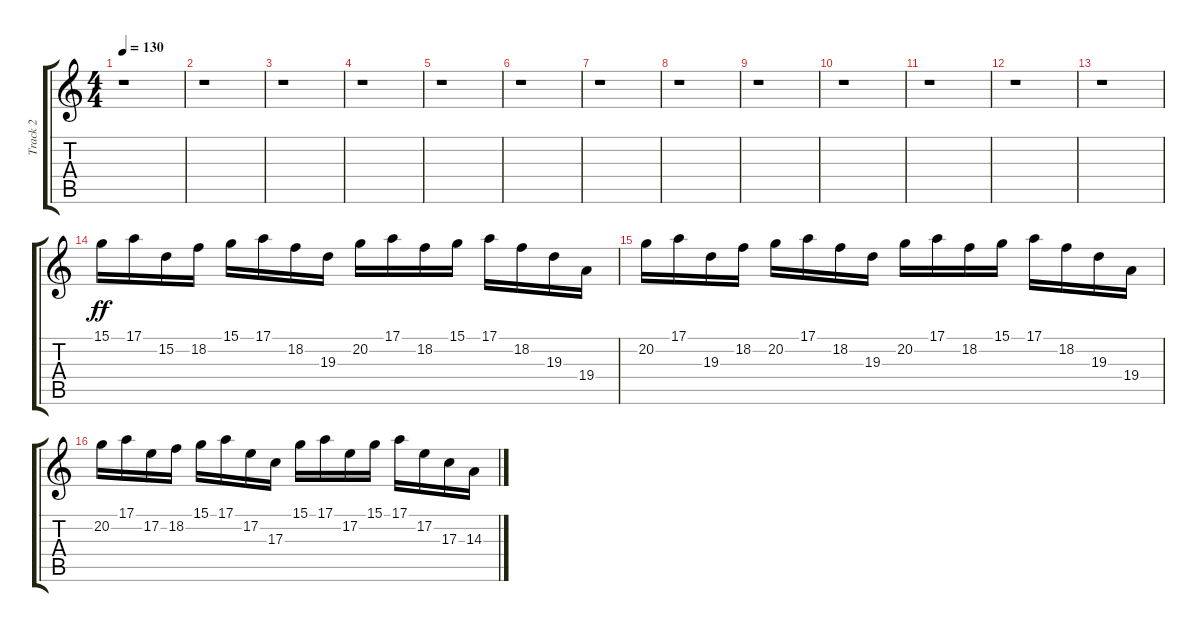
\track ("Track 2" "Track 2") {instrument lead2sawtooth}
\staff {score tabs}
\tuning (E4 B3 G3 D3 A2 E2) {hide}
\ts (4 4)
\tempo 130
\clef g2
\ks c
r.1{dy p} |
r.1 |
r.1 |
r.1 |
r.1 |
r.1 |
r.1 |
r.1 |
r.1 |
r.1 |
r.1 |
r.1 |
r.1 |
15.1.16{dy ff} 17.1.16 15.2.16 18.2.16 15.1.16 17.1.16 18.2.16 19.3.16 20.2.16 17.1.16 18.2.16 15.1.16 17.1.16 18.2.16 19.3.16 19.4.16 |
20.2.16 17.1.16 19.3.16 18.2.16 20.2.16 17.1.16 18.2.16 19.3.16 20.2.16 17.1.16 18.2.16 15.1.16 17.1.16 18.2.16 19.3.16 19.4.16 |
20.2.16 17.1.16 17.2.16 18.2.16 15.1.16 17.1.16 17.2.16 17.3.16 15.1.16 17.1.16 17.2.16 15.1.16 17.1.16 17.2.16 17.3.16 14.3.16
